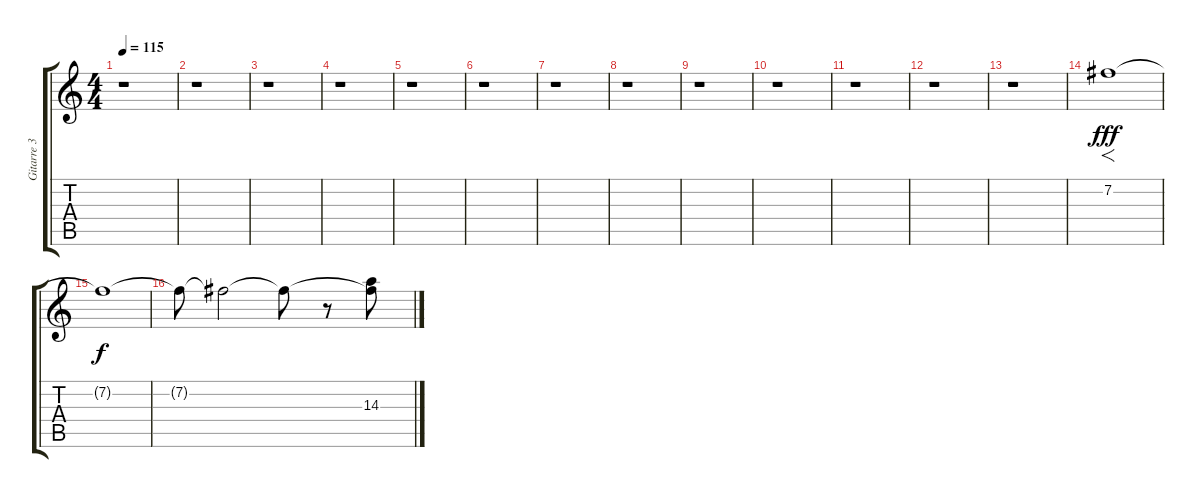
\track ("Gitarre 3" "Gitarre 3") {instrument overdrivenguitar}
\staff {score tabs}
\tuning (E4 B3 G3 D3 A2 E2) {hide}
\ts (4 4)
\tempo 115
\clef g2
\ks c
r.1{dy f} |
r.1 |
r.1 |
r.1 |
r.1 |
r.1 |
r.1 |
r.1 |
r.1 |
r.1 |
r.1 |
r.1 |
r.1 |
7.2.1{f dy fff} |
7.2{t}.1{dy f} |
7.2{t}.8 7.2{t}.2 7.2{t}.8 r.8 (7.2{t} 14.3).8
